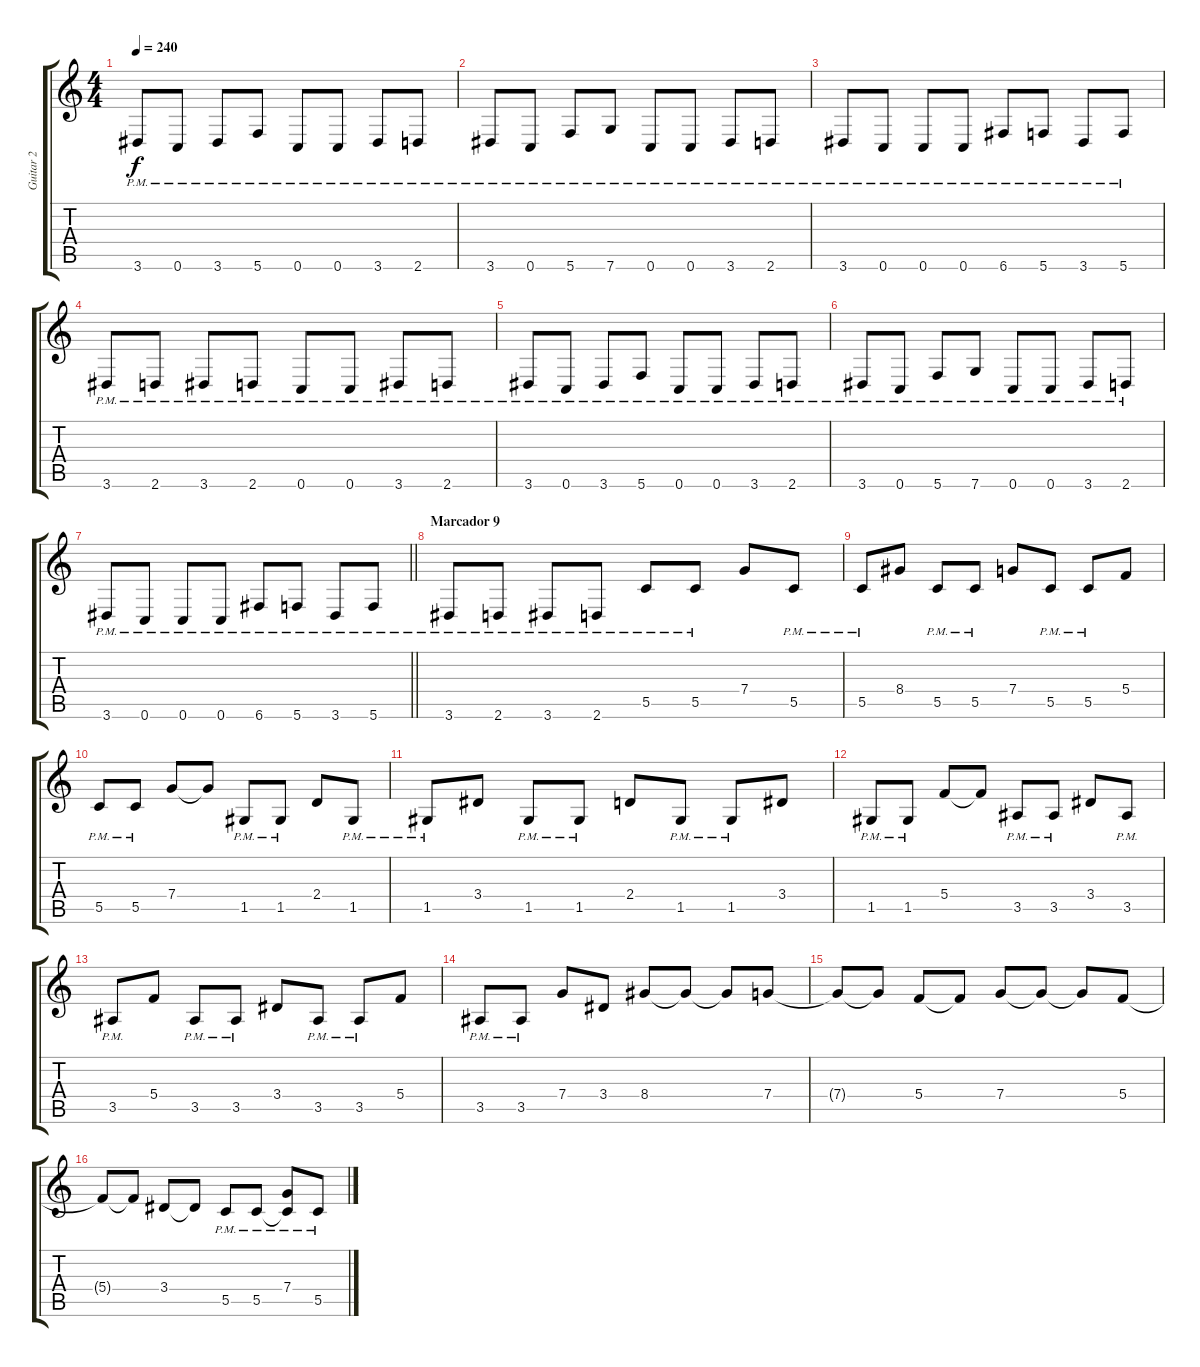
\track ("Guitar 2" "Guitar 2") {instrument distortionguitar}
\staff {score tabs}
\tuning (D4 A3 F3 C3 G2 C2) {hide}
\ts (4 4)
\tempo 240
\clef g2
\ks c
3.6{pm}.8{dy f} 0.6{pm}.8 3.6{pm}.8 5.6{pm}.8 0.6{pm}.8 0.6{pm}.8 3.6{pm}.8 2.6{pm}.8 |
3.6{pm}.8 0.6{pm}.8 5.6{pm}.8 7.6{pm}.8 0.6{pm}.8 0.6{pm}.8 3.6{pm}.8 2.6{pm}.8 |
3.6{pm}.8 0.6{pm}.8 0.6{pm}.8 0.6{pm}.8 6.6{pm}.8 5.6{pm}.8 3.6{pm}.8 5.6{pm}.8 |
3.6{pm}.8 2.6{pm}.8 3.6{pm}.8 2.6{pm}.8 0.6{pm}.8 0.6{pm}.8 3.6{pm}.8 2.6{pm}.8 |
3.6{pm}.8 0.6{pm}.8 3.6{pm}.8 5.6{pm}.8 0.6{pm}.8 0.6{pm}.8 3.6{pm}.8 2.6{pm}.8 |
3.6{pm}.8 0.6{pm}.8 5.6{pm}.8 7.6{pm}.8 0.6{pm}.8 0.6{pm}.8 3.6{pm}.8 2.6{pm}.8 |
\barLineRight lightlight
3.6{pm}.8 0.6{pm}.8 0.6{pm}.8 0.6{pm}.8 6.6{pm}.8 5.6{pm}.8 3.6{pm}.8 5.6{pm}.8 |
\section ("" "Marcador 9")
3.6{pm}.8 2.6{pm}.8 3.6{pm}.8 2.6{pm}.8 5.5{pm}.8 5.5{pm}.8 7.4.8 5.5{pm}.8 |
5.5{pm}.8 8.4.8 5.5{pm}.8 5.5{pm}.8 7.4.8 5.5{pm}.8 5.5{pm}.8 5.4.8 |
5.5{pm}.8 5.5{pm}.8 7.4.8 7.4{t}.8 1.5{pm}.8 1.5{pm}.8 2.4.8 1.5{pm}.8 |
1.5{pm}.8 3.4.8 1.5{pm}.8 1.5{pm}.8 2.4.8 1.5{pm}.8 1.5{pm}.8 3.4.8 |
1.5{pm}.8 1.5{pm}.8 5.4.8 5.4{t}.8 3.5{pm}.8 3.5{pm}.8 3.4.8 3.5{pm}.8 |
3.5{pm}.8 5.4.8 3.5{pm}.8 3.5{pm}.8 3.4.8 3.5{pm}.8 3.5{pm}.8 5.4.8 |
3.5{pm}.8 3.5{pm}.8 7.4.8 3.4.8 8.4.8 8.4{t}.8 8.4{t}.8 7.4.8 |
7.4{t}.8 7.4{t}.8 5.4.8 5.4{t}.8 7.4.8 7.4{t}.8 7.4{t}.8 5.4.8 |
5.4{t}.8 5.4{t}.8 3.4.8 3.4{t}.8 5.5{pm}.8 5.5{pm}.8 (7.4 5.5{pm t}).8 5.5{pm}.8
